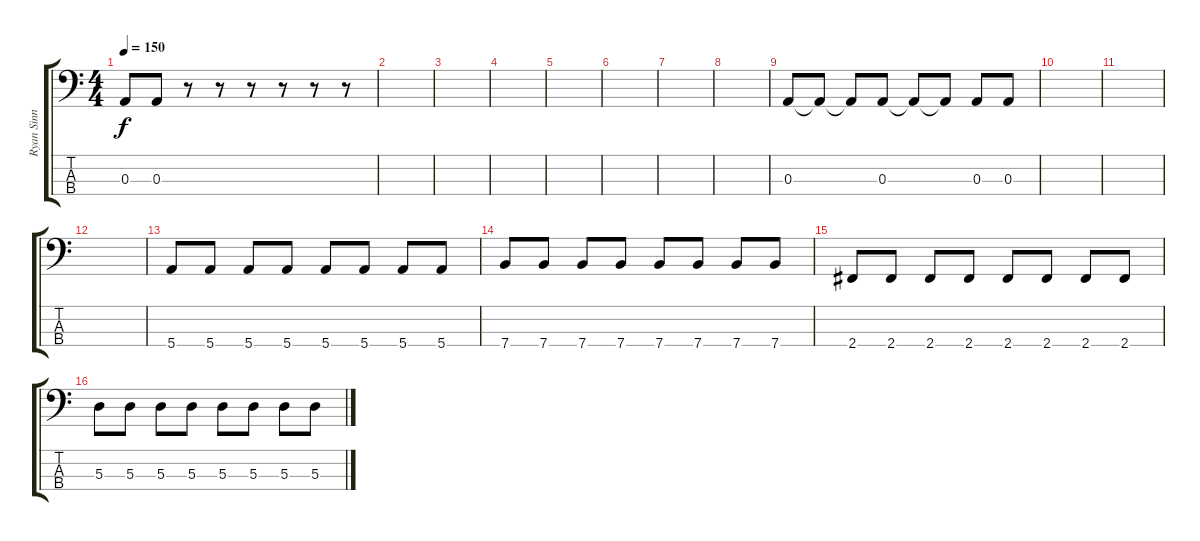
\track ("Ryan Sinn Bass" "Ryan Sinn ") {instrument electricbassfinger}
\staff {score tabs}
\tuning (G2 D2 A1 E1) {hide}
\ts (4 4)
\tempo 150
\clef f4
\ks c
0.3.8{dy f} 0.3.8 r.8 r.8 r.8 r.8 r.8 r.8 |
|
|
|
|
|
|
|
0.3.8 0.3{t}.8 0.3{t}.8 0.3.8 0.3{t}.8 0.3{t}.8 0.3.8 0.3.8 |
|
|
|
5.4.8 5.4.8 5.4.8 5.4.8 5.4.8 5.4.8 5.4.8 5.4.8 |
7.4.8 7.4.8 7.4.8 7.4.8 7.4.8 7.4.8 7.4.8 7.4.8 |
2.4.8 2.4.8 2.4.8 2.4.8 2.4.8 2.4.8 2.4.8 2.4.8 |
5.3.8 5.3.8 5.3.8 5.3.8 5.3.8 5.3.8 5.3.8 5.3.8
